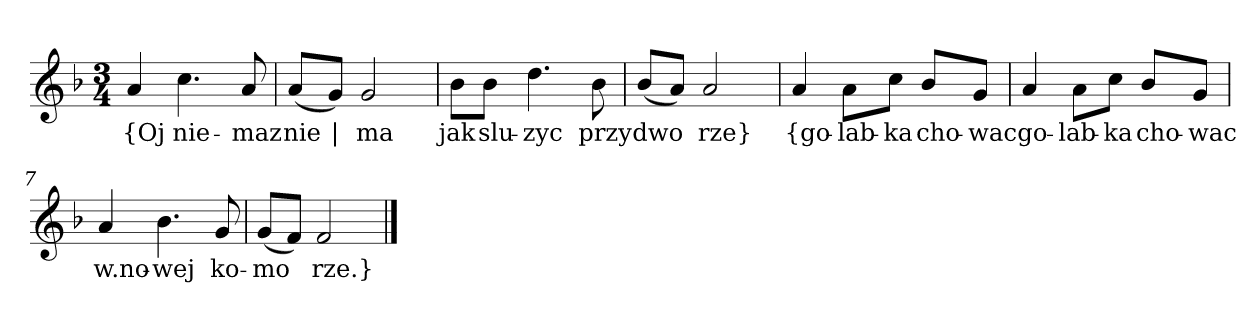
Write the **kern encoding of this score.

**kern	**text
*part1	*part1
*staff1	*staff1
*clefG2	*
*k[b-]	*
*F:	*
*M3/4	*
=	=
4a	{Oj
4.cc	nie-
8a	-maz
=2	=2
(8a/L	nie
8g/J)	|
2g	ma
=3	=3
8b-\L	jak
8b-\J	slu-
4.dd	-zyc
8b-	przy
=4	=4
(8b-/L	dwo
8a/J)	--
2a	-rze}
=5y	=5y
4a	{go-
8a\L	-lab-
8cc\J	-ka
8b-/L	cho-
8g/J	-wac
=6	=6
4a	go-
8a\L	-lab-
8cc\J	-ka
8b-/L	cho-
8g/J	-wac
=7	=7
4a	w.no-
4.b-	-wej
8g	ko-
=8	=8
(8g/L	-mo
8f/J)	--
2f	-rze.}
==	==
*-	*-
